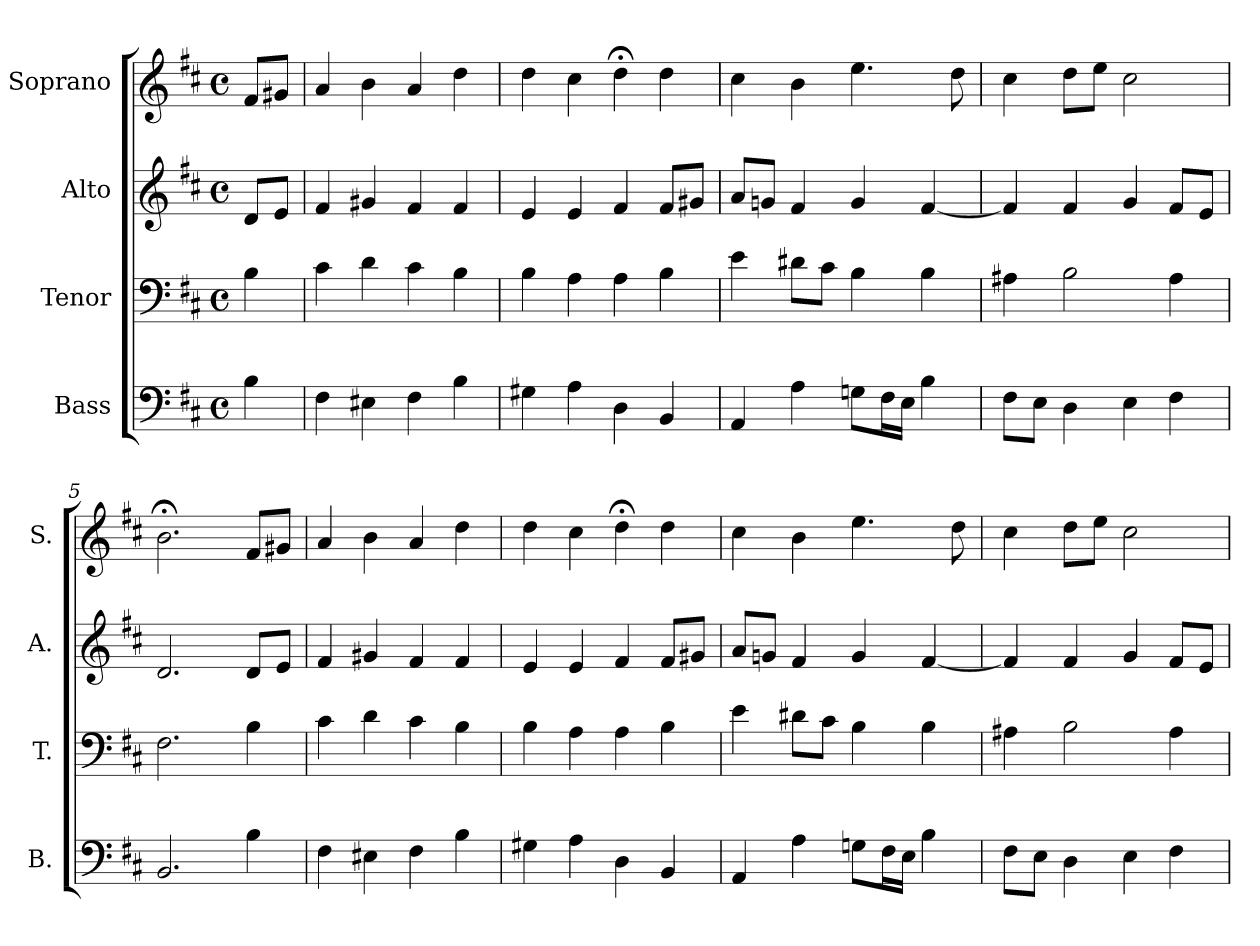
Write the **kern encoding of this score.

**kern	**kern	**kern	**kern
*part4	*part3	*part2	*part1
*staff4	*staff3	*staff2	*staff1
*I"Bass	*I"Tenor	*I"Alto	*I"Soprano
*I'B.	*I'T.	*I'A.	*I'S.
*clefF4	*clefF4	*clefG2	*clefG2
*k[f#c#]	*k[f#c#]	*k[f#c#]	*k[f#c#]
*b:	*b:	*b:	*b:
*M4/4	*M4/4	*M4/4	*M4/4
*met(c)	*met(c)	*met(c)	*met(c)
*MM88	*MM88	*MM88	*MM88
=	=	=	=
4B\	4B\	8d/L	8f#/L
.	.	8e/J	8g#X/J
=1	=1	=1	=1
4F#\	4c#\	4f#/	4a/
4E#X\	4d\	4g#X/	4b\
4F#\	4c#\	4f#/	4a/
4B\	4B\	4f#/	4dd\
=2	=2	=2	=2
4G#X\	4B\	4e/	4dd\
4A\	4A\	4e/	4cc#\
4D\	4A\	4f#/	4dd;<\
4BB/	4B\	8f#/L	4dd\
.	.	8g#X/J	.
=3	=3	=3	=3
4AA/	4e\	8a/L	4cc#\
.	.	8gn/J	.
4A\	8d#X\L	4f#/	4b\
.	8c#\J	.	.
8Gn\L	4B\	4g/	4.ee\
16F#\L	.	.	.
16E\JJ	.	.	.
4B\	4B\	[4f#/	.
.	.	.	8dd\
!!LO:LB:g=z
=4	=4	=4	=4
8F#\L	4A#X\	4f#/]	4cc#\
8E\J	.	.	.
4D\	2B\	4f#/	8dd\L
.	.	.	8ee\J
4E\	.	4g/	2cc#\
4F#\	4A#\	8f#/L	.
.	.	8e/J	.
=5	=5	=5	=5
2.BB/	2.F#\	2.d/	2.b;<\
4B\	4B\	8d/L	8f#/L
.	.	8e/J	8g#X/J
=6	=6	=6	=6
4F#\	4c#\	4f#/	4a/
4E#X\	4d\	4g#X/	4b\
4F#\	4c#\	4f#/	4a/
4B\	4B\	4f#/	4dd\
=7	=7	=7	=7
4G#X\	4B\	4e/	4dd\
4A\	4A\	4e/	4cc#\
4D\	4A\	4f#/	4dd;<\
4BB/	4B\	8f#/L	4dd\
.	.	8g#X/J	.
!!LO:LB:g=z
=8	=8	=8	=8
4AA/	4e\	8a/L	4cc#\
.	.	8gn/J	.
4A\	8d#X\L	4f#/	4b\
.	8c#\J	.	.
8Gn\L	4B\	4g/	4.ee\
16F#\L	.	.	.
16E\JJ	.	.	.
4B\	4B\	[4f#/	.
.	.	.	8dd\
=9	=9	=9	=9
8F#\L	4A#X\	4f#/]	4cc#\
8E\J	.	.	.
4D\	2B\	4f#/	8dd\L
.	.	.	8ee\J
4E\	.	4g/	2cc#\
4F#\	4A#\	8f#/L	.
.	.	8e/J	.
=	=	=	=
*-	*-	*-	*-
